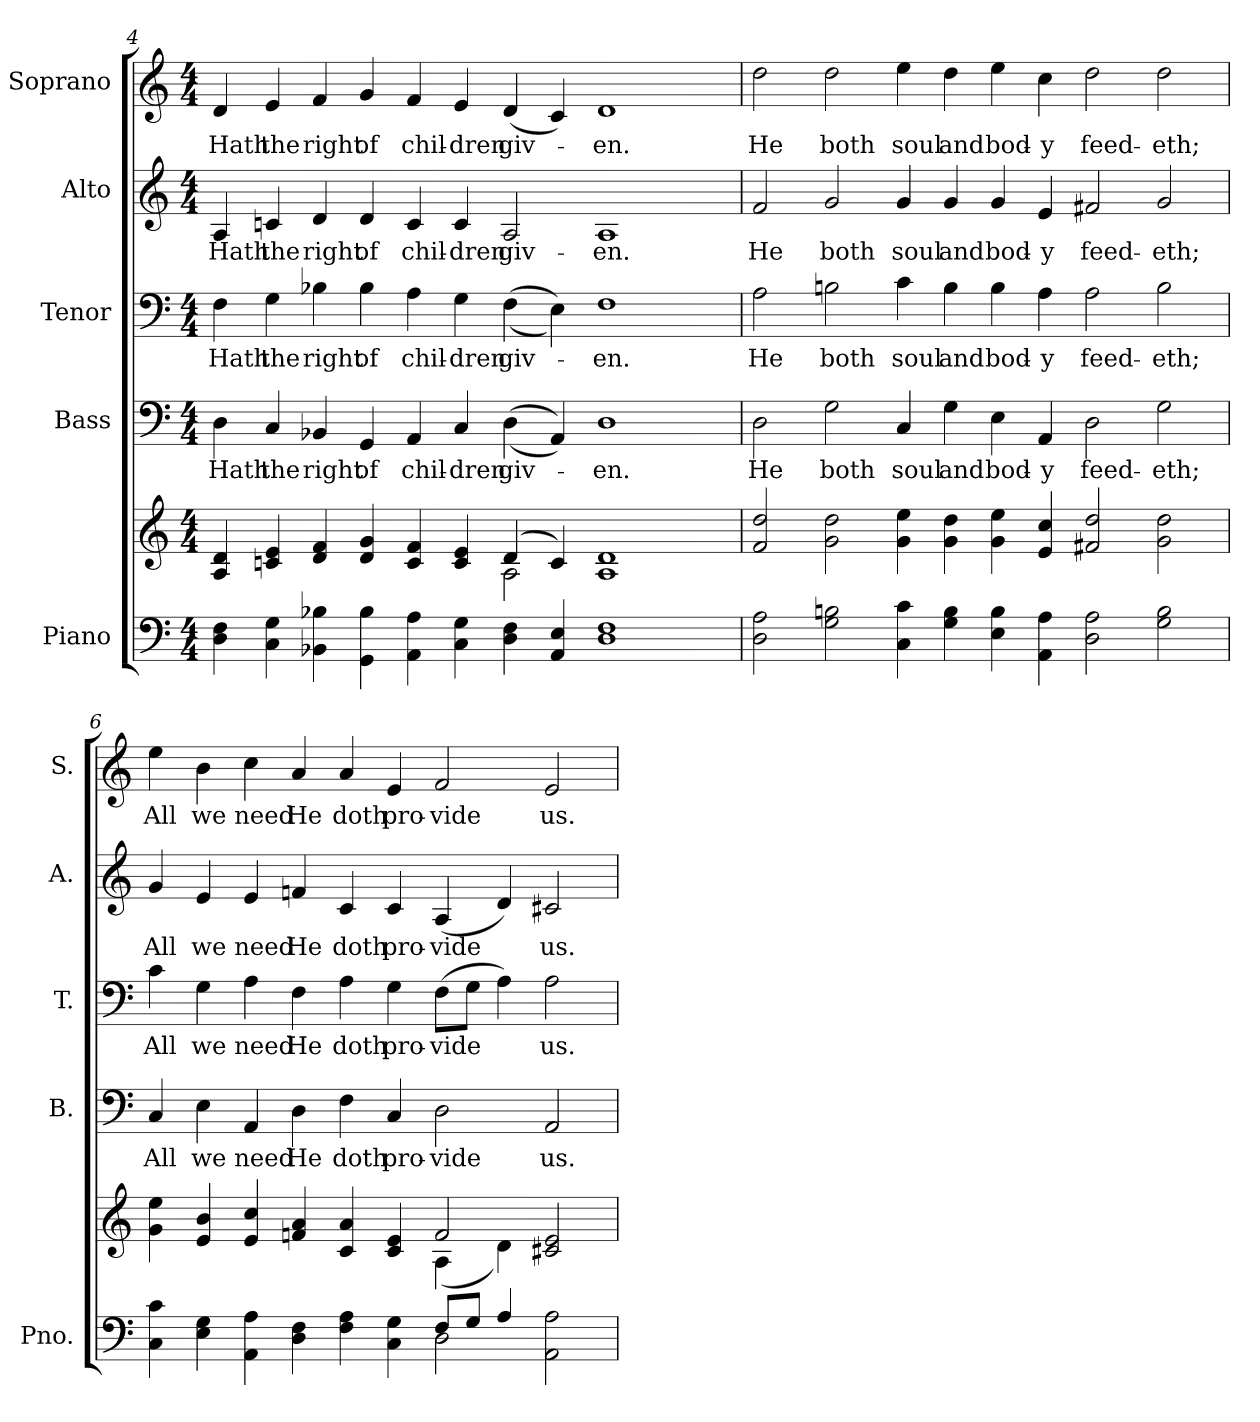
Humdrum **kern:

**kern	**kern	**kern	**text	**kern	**text	**kern	**text	**kern	**text
*part5	*part5	*part4	*part4	*part3	*part3	*part2	*part2	*part1	*part1
*staff6	*staff5	*staff4	*staff4	*staff3	*staff3	*staff2	*staff2	*staff1	*staff1
*I"Piano	*	*I"Bass	*	*I"Tenor	*	*I"Alto	*	*I"Soprano	*
*I'Pno.	*	*I'B.	*	*I'T.	*	*I'A.	*	*I'S.	*
!!LO:PB:g=z
*clefF4	*clefG2	*clefF4	*	*clefF4	*	*clefG2	*	*clefG2	*
*k[]	*k[]	*k[]	*	*k[]	*	*k[]	*	*k[]	*
*C:	*C:	*C:	*	*C:	*	*C:	*	*C:	*
*M4/4	*M4/4	*M4/4	*	*M4/4	*	*M4/4	*	*M4/4	*
=4	=4	=4	=4	=4	=4	=4	=4	=4	=4
*	*^	*	*	*	*	*	*	*	*
!	!	!	!	!LO:LY:b:color=#000000	!	!	!	!	!	!
!	!	!	!	!	!	!LO:LY:b:color=#000000	!	!	!	!
!	!	!	!	!	!	!	!	!LO:LY:b:color=#000000	!	!
!	!	!	!	!	!	!	!	!	!	!LO:LY:b:color=#000000
4Di\ 4Fi	4Ai/ 4di	1ryy	4Di\	Hath	4Fi\	Hath	4Ai/	Hath	4di/	Hath
!	!	!	!	!LO:LY:b:color=#000000	!	!	!	!	!	!
!	!	!	!	!	!	!LO:LY:b:color=#000000	!	!	!	!
!	!	!	!	!	!	!	!	!LO:LY:b:color=#000000	!	!
!	!	!	!	!	!	!	!	!	!	!LO:LY:b:color=#000000
4Ci\ 4Gi	4cni/ 4ei	.	4Ci/	the	4Gi\	the	4cni/	the	4ei/	the
!	!	!	!	!LO:LY:b:color=#000000	!	!	!	!	!	!
!	!	!	!	!	!	!LO:LY:b:color=#000000	!	!	!	!
!	!	!	!	!	!	!	!	!LO:LY:b:color=#000000	!	!
!	!	!	!	!	!	!	!	!	!	!LO:LY:b:color=#000000
4BB-Xi\ 4B-Xi	4di/ 4fi	.	4BB-Xi/	right	4B-Xi\	right	4di/	right	4fi/	right
!	!	!	!	!LO:LY:b:color=#000000	!	!	!	!	!	!
!	!	!	!	!	!	!LO:LY:b:color=#000000	!	!	!	!
!	!	!	!	!	!	!	!	!LO:LY:b:color=#000000	!	!
!	!	!	!	!	!	!	!	!	!	!LO:LY:b:color=#000000
4GGi\ 4B-i	4di/ 4gi	.	4GGi/	of	4B-i\	of	4di/	of	4gi/	of
!	!	!	!	!LO:LY:b:color=#000000	!	!	!	!	!	!
!	!	!	!	!	!	!LO:LY:b:color=#000000	!	!	!	!
!	!	!	!	!	!	!	!	!LO:LY:b:color=#000000	!	!
!	!	!	!	!	!	!	!	!	!	!LO:LY:b:color=#000000
4AAi\ 4Ai	4ci/ 4fi	2ryy	4AAi/	chil-	4Ai\	chil-	4ci/	chil-	4fi/	chil-
!	!	!	!	!LO:LY:b:color=#000000	!	!	!	!	!	!
!	!	!	!	!	!	!LO:LY:b:color=#000000	!	!	!	!
!	!	!	!	!	!	!	!	!LO:LY:b:color=#000000	!	!
!	!	!	!	!	!	!	!	!	!	!LO:LY:b:color=#000000
4Ci\ 4Gi	4ci/ 4ei	.	4Ci/	-dren	4Gi\	-dren	4ci/	-dren	4ei/	-dren
!	!	!	!	!LO:LY:b:color=#000000	!	!	!	!	!	!
!	!	!	!	!	!	!LO:LY:b:color=#000000	!	!	!	!
!	!	!	!	!	!	!	!	!LO:LY:b:color=#000000	!	!
!	!	!	!	!	!	!	!	!	!	!LO:LY:b:color=#000000
4Di\ 4Fi	(4di/	2Ai\	((4Di\	giv-	((4Fi\	giv-	2Ai/	giv-	(4di/	giv-
4AAi/ 4Ei	4ci/)	.	4AAi/))	.	4Ei\))	.	.	.	4ci/)	.
!	!	!	!	!LO:LY:b:color=#000000	!	!	!	!	!	!
!	!	!	!	!	!	!LO:LY:b:color=#000000	!	!	!	!
!	!	!	!	!	!	!	!	!LO:LY:b:color=#000000	!	!
!	!	!	!	!	!	!	!	!	!	!LO:LY:b:color=#000000
1Di 1Fi	1Ai 1di	2ryy	1Di	-en.	1Fi	-en.	1Ai	-en.	1di	-en.
.	.	2ryy	.	.	.	.	.	.	.	.
*	*v	*v	*	*	*	*	*	*	*	*
!!LO:PB:g=z
=5	=5	=5	=5	=5	=5	=5	=5	=5	=5
*	*^	*	*	*	*	*	*	*	*
!	!	!	!	!LO:LY:b:color=#000000	!	!	!	!	!	!
*	*v	*v	*	*	*	*	*	*	*	*
*	*^	*	*	*	*	*	*	*	*
!	!	!	!	!	!	!LO:LY:b:color=#000000	!	!	!	!
*	*v	*v	*	*	*	*	*	*	*	*
*	*^	*	*	*	*	*	*	*	*
!	!	!	!	!	!	!	!	!LO:LY:b:color=#000000	!	!
*	*v	*v	*	*	*	*	*	*	*	*
*	*^	*	*	*	*	*	*	*	*
!	!	!	!	!	!	!	!	!	!	!LO:LY:b:color=#000000
*	*v	*v	*	*	*	*	*	*	*	*
2Di\ 2Ai	2fi/ 2ddi	2Di\	He	2Ai\	He	2fi/	He	2ddi\	He
!	!	!	!LO:LY:b:color=#000000	!	!	!	!	!	!
!	!	!	!	!	!LO:LY:b:color=#000000	!	!	!	!
!	!	!	!	!	!	!	!LO:LY:b:color=#000000	!	!
!	!	!	!	!	!	!	!	!	!LO:LY:b:color=#000000
2Gi\ 2Bni	2gi\ 2ddi	2Gi\	both	2Bni\	both	2gi/	both	2ddi\	both
!	!	!	!LO:LY:b:color=#000000	!	!	!	!	!	!
!	!	!	!	!	!LO:LY:b:color=#000000	!	!	!	!
!	!	!	!	!	!	!	!LO:LY:b:color=#000000	!	!
!	!	!	!	!	!	!	!	!	!LO:LY:b:color=#000000
4Ci\ 4ci	4gi\ 4eei	4Ci/	soul	4ci\	soul	4gi/	soul	4eei\	soul
!	!	!	!LO:LY:b:color=#000000	!	!	!	!	!	!
!	!	!	!	!	!LO:LY:b:color=#000000	!	!	!	!
!	!	!	!	!	!	!	!LO:LY:b:color=#000000	!	!
!	!	!	!	!	!	!	!	!	!LO:LY:b:color=#000000
4Gi\ 4Bi	4gi\ 4ddi	4Gi\	and	4Bi\	and	4gi/	and	4ddi\	and
!	!	!	!LO:LY:b:color=#000000	!	!	!	!	!	!
!	!	!	!	!	!LO:LY:b:color=#000000	!	!	!	!
!	!	!	!	!	!	!	!LO:LY:b:color=#000000	!	!
!	!	!	!	!	!	!	!	!	!LO:LY:b:color=#000000
4Ei\ 4Bi	4gi\ 4eei	4Ei\	bod-	4Bi\	bod-	4gi/	bod-	4eei\	bod-
!	!	!	!LO:LY:b:color=#000000	!	!	!	!	!	!
!	!	!	!	!	!LO:LY:b:color=#000000	!	!	!	!
!	!	!	!	!	!	!	!LO:LY:b:color=#000000	!	!
!	!	!	!	!	!	!	!	!	!LO:LY:b:color=#000000
4AAi\ 4Ai	4ei/ 4cci	4AAi/	-y	4Ai\	-y	4ei/	-y	4cci\	-y
!	!	!	!LO:LY:b:color=#000000	!	!	!	!	!	!
!	!	!	!	!	!LO:LY:b:color=#000000	!	!	!	!
!	!	!	!	!	!	!	!LO:LY:b:color=#000000	!	!
!	!	!	!	!	!	!	!	!	!LO:LY:b:color=#000000
2Di\ 2Ai	2f#Xi/ 2ddi	2Di\	feed-	2Ai\	feed-	2f#Xi/	feed-	2ddi\	feed-
!	!	!	!LO:LY:b:color=#000000	!	!	!	!	!	!
!	!	!	!	!	!LO:LY:b:color=#000000	!	!	!	!
!	!	!	!	!	!	!	!LO:LY:b:color=#000000	!	!
!	!	!	!	!	!	!	!	!	!LO:LY:b:color=#000000
2Gi\ 2Bi	2gi\ 2ddi	2Gi\	-eth;	2Bi\	-eth;	2gi/	-eth;	2ddi\	-eth;
!!LO:PB:g=z
=6	=6	=6	=6	=6	=6	=6	=6	=6	=6
*^	*^	*	*	*	*	*	*	*	*
!	!	!	!	!	!LO:LY:b:color=#000000	!	!	!	!	!	!
!	!	!	!	!	!	!	!LO:LY:b:color=#000000	!	!	!	!
!	!	!	!	!	!	!	!	!	!LO:LY:b:color=#000000	!	!
!	!	!	!	!	!	!	!	!	!	!	!LO:LY:b:color=#000000
4Ci\ 4ci	1ryy	4gi\ 4eei	1ryy	4Ci/	All	4ci\	All	4gi/	All	4eei\	All
!	!	!	!	!	!LO:LY:b:color=#000000	!	!	!	!	!	!
!	!	!	!	!	!	!	!LO:LY:b:color=#000000	!	!	!	!
!	!	!	!	!	!	!	!	!	!LO:LY:b:color=#000000	!	!
!	!	!	!	!	!	!	!	!	!	!	!LO:LY:b:color=#000000
4Ei\ 4Gi	.	4ei/ 4bi	.	4Ei\	we	4Gi\	we	4ei/	we	4bi\	we
!	!	!	!	!	!LO:LY:b:color=#000000	!	!	!	!	!	!
!	!	!	!	!	!	!	!LO:LY:b:color=#000000	!	!	!	!
!	!	!	!	!	!	!	!	!	!LO:LY:b:color=#000000	!	!
!	!	!	!	!	!	!	!	!	!	!	!LO:LY:b:color=#000000
4AAi\ 4Ai	.	4ei/ 4cci	.	4AAi/	need	4Ai\	need	4ei/	need	4cci\	need
!	!	!	!	!	!LO:LY:b:color=#000000	!	!	!	!	!	!
!	!	!	!	!	!	!	!LO:LY:b:color=#000000	!	!	!	!
!	!	!	!	!	!	!	!	!	!LO:LY:b:color=#000000	!	!
!	!	!	!	!	!	!	!	!	!	!	!LO:LY:b:color=#000000
4Di\ 4Fi	.	4fni/ 4ai	.	4Di\	He	4Fi\	He	4fni/	He	4ai/	He
!	!	!	!	!	!LO:LY:b:color=#000000	!	!	!	!	!	!
!	!	!	!	!	!	!	!LO:LY:b:color=#000000	!	!	!	!
!	!	!	!	!	!	!	!	!	!LO:LY:b:color=#000000	!	!
!	!	!	!	!	!	!	!	!	!	!	!LO:LY:b:color=#000000
4Fi\ 4Ai	2ryy	4ci/ 4ai	2ryy	4Fi\	doth	4Ai\	doth	4ci/	doth	4ai/	doth
!	!	!	!	!	!LO:LY:b:color=#000000	!	!	!	!	!	!
!	!	!	!	!	!	!	!LO:LY:b:color=#000000	!	!	!	!
!	!	!	!	!	!	!	!	!	!LO:LY:b:color=#000000	!	!
!	!	!	!	!	!	!	!	!	!	!	!LO:LY:b:color=#000000
4Ci\ 4Gi	.	4ci/ 4ei	.	4Ci/	pro-	4Gi\	pro-	4ci/	pro-	4ei/	pro-
!	!	!	!	!	!LO:LY:b:color=#000000	!	!	!	!	!	!
!	!	!	!	!	!	!	!LO:LY:b:color=#000000	!	!	!	!
!	!	!	!	!	!	!	!	!	!LO:LY:b:color=#000000	!	!
!	!	!	!	!	!	!	!	!	!	!	!LO:LY:b:color=#000000
8Fi/L	2Di\	2fi/	(4Ai\	2Di\	-vide	(8Fi\L	-vide	(4Ai/	-vide	2fi/	-vide
8Gi/J	.	.	.	.	.	8Gi\J	.	.	.	.	.
4Ai/	.	.	4di\)	.	.	4Ai\)	.	4di/)	.	.	.
!	!	!	!	!	!LO:LY:b:color=#000000	!	!	!	!	!	!
!	!	!	!	!	!	!	!LO:LY:b:color=#000000	!	!	!	!
!	!	!	!	!	!	!	!	!	!LO:LY:b:color=#000000	!	!
!	!	!	!	!	!	!	!	!	!	!	!LO:LY:b:color=#000000
2AAi\ 2Ai	2ryy	2c#Xi/ 2ei	2ryy	2AAi/	us.	2Ai\	us.	2c#Xi/	us.	2ei/	us.
*v	*v	*	*	*	*	*	*	*	*	*	*
*	*v	*v	*	*	*	*	*	*	*	*
=	=	=	=	=	=	=	=	=	=
*-	*-	*-	*-	*-	*-	*-	*-	*-	*-
